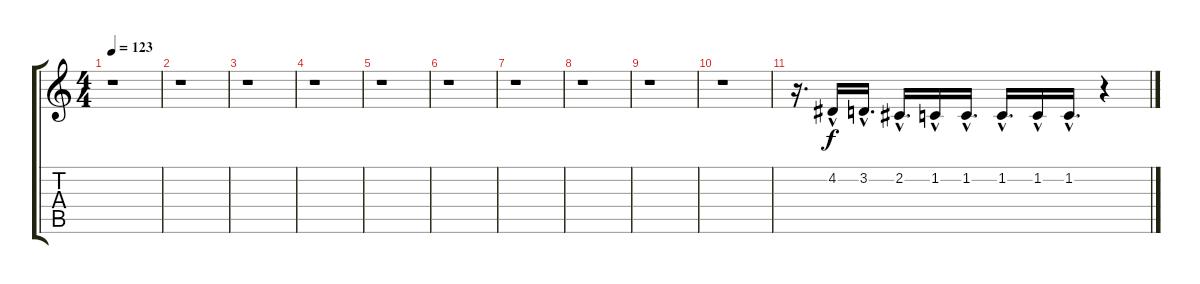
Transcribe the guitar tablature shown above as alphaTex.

\track "" {instrument brightacousticpiano}
\staff {score tabs}
\tuning (E4 B3 G3 D3 A2 E2) {hide}
\ts (4 4)
\tempo 123
\clef g2
\ks c
r.1{dy f} |
r.1 |
r.1 |
r.1 |
r.1 |
r.1 |
r.1 |
r.1 |
r.1 |
r.1 |
r.16{d} 4.2{hac}.16{instrument acousticguitarsteel} 3.2{hac}.16{d} 2.2{hac}.16{d} 1.2{hac}.16 1.2{hac}.16{d} 1.2{hac}.16{d} 1.2{hac}.16 1.2{hac}.16{d} r.4
